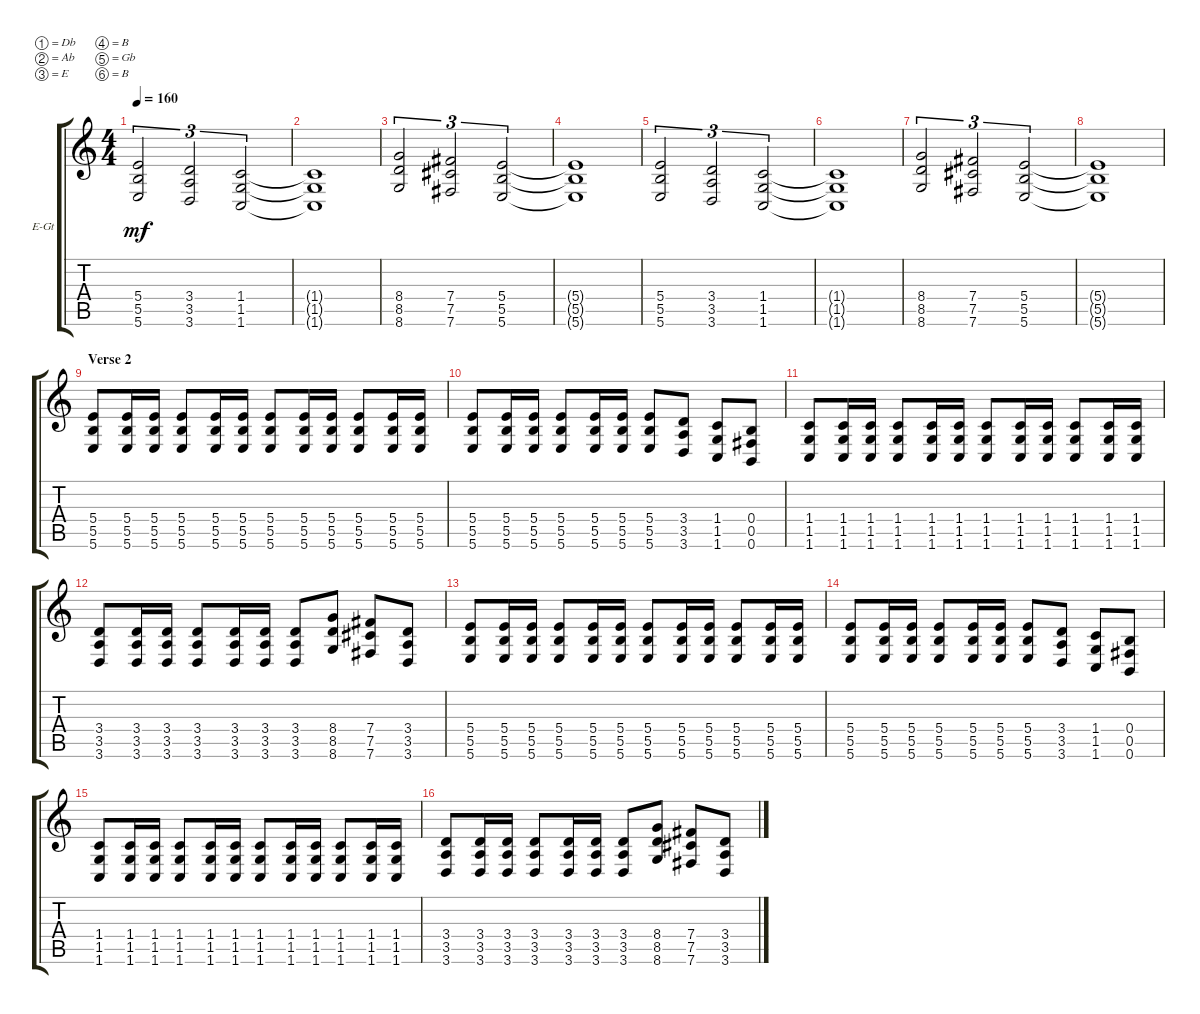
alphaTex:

\defaultSystemsLayout 4
\bracketExtendMode groupsimilarinstruments
\firstSystemTrackNameOrientation horizontal
\otherSystemsTrackNameOrientation horizontal
\track ("Electric Guitar" "E-Gt") {instrument distortionguitar}
\staff {score tabs}
\tuning (Db4 Ab3 E3 B2 Gb2 B1)
\ts (4 4)
\tempo 160
\clef g2
\ks c
(5.6 5.5 5.4).2{tu (3 2) dy mf} (3.4 3.5 3.6).2{tu (3 2)} (1.6 1.5 1.4).2{tu (3 2)} |
(1.4{t} 1.5{t} 1.6{t}).1 |
(8.6 8.5 8.4).2{tu (3 2)} (7.4 7.5 7.6).2{tu (3 2)} (5.6 5.5 5.4).2{tu (3 2)} |
(5.6{t} 5.5{t} 5.4{t}).1 |
(5.6 5.5 5.4).2{tu (3 2)} (3.4 3.5 3.6).2{tu (3 2)} (1.6 1.5 1.4).2{tu (3 2)} |
(1.4{t} 1.5{t} 1.6{t}).1 |
(8.6 8.5 8.4).2{tu (3 2)} (7.4 7.5 7.6).2{tu (3 2)} (5.6 5.5 5.4).2{tu (3 2)} |
(5.6{t} 5.5{t} 5.4{t}).1 |
\section ("" "Verse 2")
(5.6 5.5 5.4).8 (5.4 5.5 5.6).16 (5.6 5.5 5.4).16 (5.4 5.5 5.6).8 (5.6 5.5 5.4).16 (5.4 5.5 5.6).16 (5.6 5.5 5.4).8 (5.4 5.5 5.6).16 (5.6 5.5 5.4).16 (5.4 5.5 5.6).8 (5.6 5.5 5.4).16 (5.4 5.5 5.6).16 |
(5.6 5.5 5.4).8 (5.4 5.5 5.6).16 (5.6 5.5 5.4).16 (5.4 5.5 5.6).8 (5.6 5.5 5.4).16 (5.4 5.5 5.6).16 (5.6 5.5 5.4).8 (3.4 3.5 3.6).8 (1.6 1.5 1.4).8 (0.4 0.5 0.6).8 |
(1.6 1.5 1.4).8 (1.4 1.5 1.6).16 (1.6 1.5 1.4).16 (1.4 1.5 1.6).8 (1.6 1.5 1.4).16 (1.4 1.5 1.6).16 (1.6 1.5 1.4).8 (1.4 1.5 1.6).16 (1.6 1.5 1.4).16 (1.4 1.5 1.6).8 (1.6 1.5 1.4).16 (1.4 1.5 1.6).16 |
(3.6 3.5 3.4).8 (3.4 3.5 3.6).16 (3.6 3.5 3.4).16 (3.4 3.5 3.6).8 (3.6 3.5 3.4).16 (3.4 3.5 3.6).16 (3.6 3.5 3.4).8 (8.4 8.5 8.6).8 (7.4 7.5 7.6).8 (3.6 3.5 3.4).8 |
(5.6 5.5 5.4).8 (5.4 5.5 5.6).16 (5.6 5.5 5.4).16 (5.4 5.5 5.6).8 (5.6 5.5 5.4).16 (5.4 5.5 5.6).16 (5.6 5.5 5.4).8 (5.4 5.5 5.6).16 (5.6 5.5 5.4).16 (5.4 5.5 5.6).8 (5.6 5.5 5.4).16 (5.4 5.5 5.6).16 |
(5.6 5.5 5.4).8 (5.4 5.5 5.6).16 (5.6 5.5 5.4).16 (5.4 5.5 5.6).8 (5.6 5.5 5.4).16 (5.4 5.5 5.6).16 (5.6 5.5 5.4).8 (3.4 3.5 3.6).8 (1.6 1.5 1.4).8 (0.4 0.5 0.6).8 |
(1.6 1.5 1.4).8 (1.4 1.5 1.6).16 (1.6 1.5 1.4).16 (1.4 1.5 1.6).8 (1.6 1.5 1.4).16 (1.4 1.5 1.6).16 (1.6 1.5 1.4).8 (1.4 1.5 1.6).16 (1.6 1.5 1.4).16 (1.4 1.5 1.6).8 (1.6 1.5 1.4).16 (1.4 1.5 1.6).16 |
(3.6 3.5 3.4).8 (3.4 3.5 3.6).16 (3.6 3.5 3.4).16 (3.4 3.5 3.6).8 (3.6 3.5 3.4).16 (3.4 3.5 3.6).16 (3.6 3.5 3.4).8 (8.4 8.5 8.6).8 (7.4 7.5 7.6).8 (3.6 3.5 3.4).8
